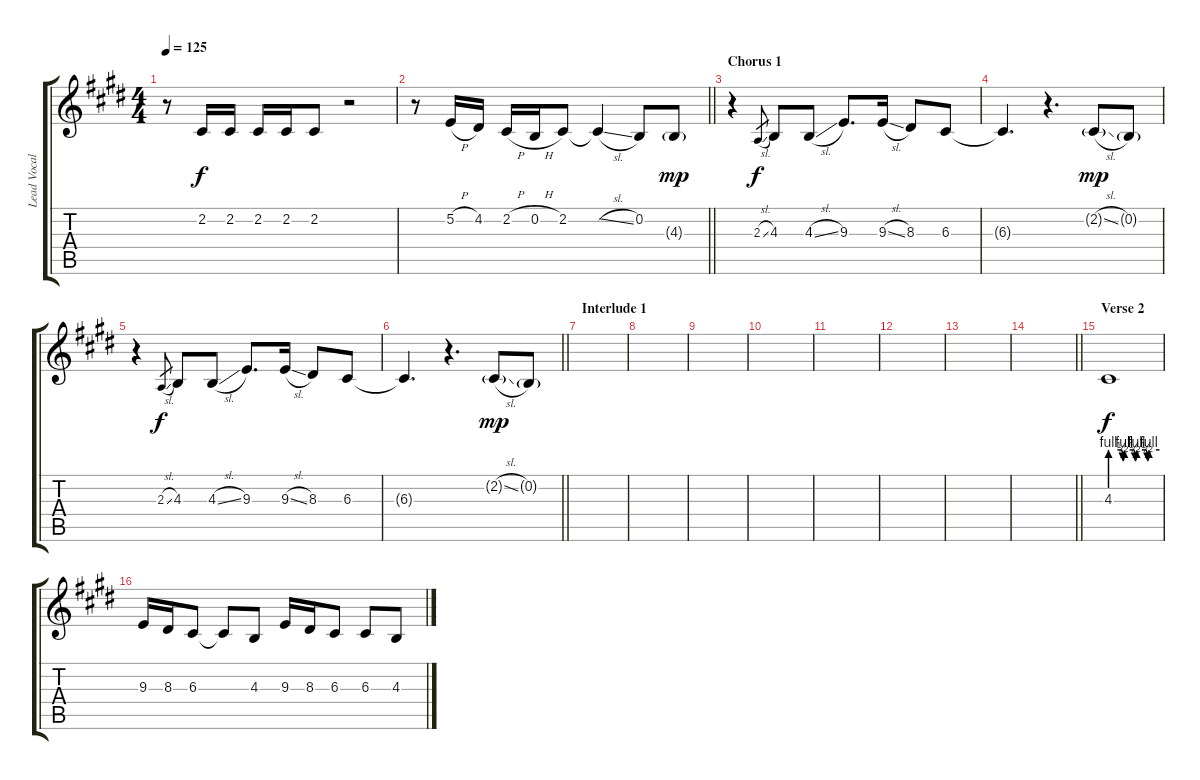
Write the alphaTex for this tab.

\track ("Lead Vocals / Synth" "Lead Vocal") {instrument trombone}
\staff {score tabs}
\tuning (E4 B3 G3 D3 A2 E2) {hide}
\ts (4 4)
\tempo 125
\clef g2
\ks c#minor
r.8{dy f} 2.2.16 2.2.16 2.2.16 2.2.16 2.2.8 r.2 |
\barLineRight lightlight
r.8 5.2{h}.16 4.2.16 2.2{h}.16 0.2{h}.16 2.2.8 2.2{sl t}.4 0.2.8 4.3{g}.8{dy mp} |
\section ("" "Chorus 1")
r.4 2.3{sl}.8{gr dy f} 4.3.8 4.3{sl}.8 9.3.8{d} 9.3{sl}.16 8.3.8 6.3.8 |
6.3{t}.4{d} r.4{d} 2.2{sl g}.8{dy mp} 0.2{g}.8 |
r.4 2.3{sl}.8{gr dy f} 4.3.8 4.3{sl}.8 9.3.8{d} 9.3{sl}.16 8.3.8 6.3.8 |
\barLineRight lightlight
6.3{t}.4{d} r.4{d} 2.2{sl g}.8{dy mp} 0.2{g}.8 |
\section ("" "Interlude 1")
|
|
|
|
|
|
|
\barLineRight lightlight
|
\section ("" "Verse 2")
4.3{be (custom 0 4 13 4 15 2 17 4 28 4 30 2 32 4 43 4 45 2 47 4 60 4)}.1{dy f} |
9.3.16 8.3.16 6.3.8 6.3{t}.8 4.3.8 9.3.16 8.3.16 6.3.8 6.3.8 4.3.8
